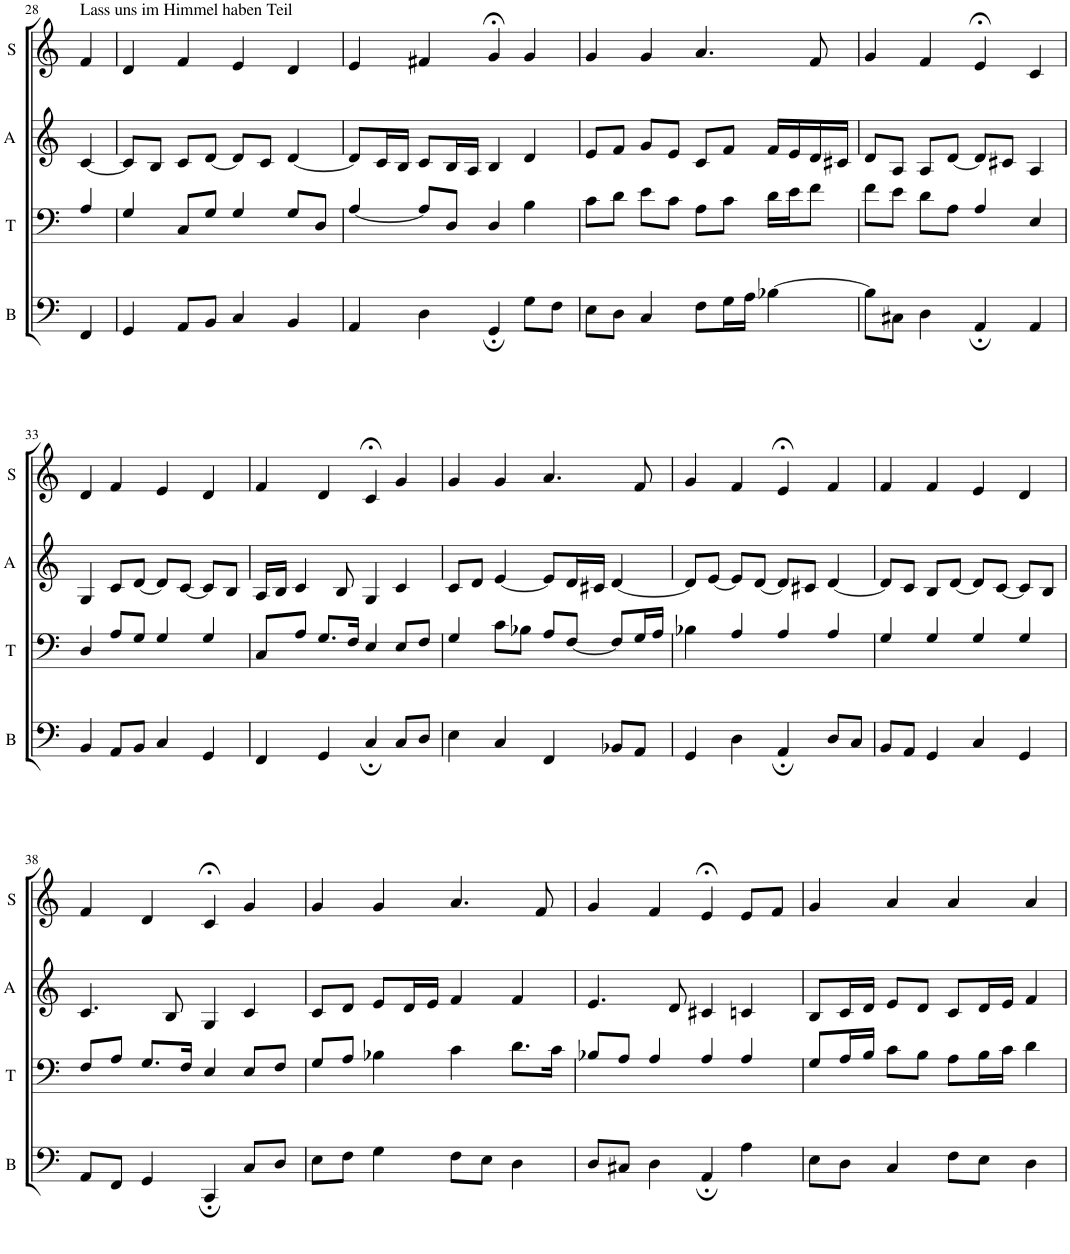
**kern	**kern	**kern	**kern
*part4	*part3	*part2	*part1
*staff4	*staff3	*staff2	*staff1
*I"B	*I"T	*I"A	*I"S
*I'B	*I'T	*I'A	*I'S
!!LO:PB:g=z
*clefF4	*clefF4	*clefG2	*clefG2
*k[]	*k[]	*k[]	*k[]
*M4/4	*M4/4	*M4/4	*M4/4
=28	=28	=28	=28
!	!	!	!LO:TX:a:t=Lass uns im Himmel haben Teil
4FF/	4A/	[4c/	4f/
=29	=29	=29	=29
4GG/	4G/	8c/L]	4d/
.	.	8B/J	.
8AA/L	8C/L	8c/L	4f/
8BB/J	8G/J	[8d/J	.
4C/	4G/	8d/L]	4e/
.	.	8c/J	.
4BB/	8G/L	[4d/	4d/
.	8D/J	.	.
=30	=30	=30	=30
4AA/	[4A/	8d/L]	4e/
.	.	16c/L	.
.	.	16B/JJ	.
4D\	8A/L]	8c/L	4f#X/
.	8D/J	16B/L	.
.	.	16A/JJ	.
4GG;/	4D/	4B/	4g;</
8G\L	4B\	4d/	4g/
8F\J	.	.	.
=31	=31	=31	=31
8E\L	8c\L	8e/L	4g/
8D\J	8d\J	8f/J	.
4C/	8e\L	8g/L	4g/
.	8c\J	8e/J	.
8F\L	8A\L	8c/L	4.a/
16G\L	8c\J	8f/J	.
16A\JJ	.	.	.
[4B-X\	16d\LL	16f/LL	.
.	16e\J	16e/	.
.	8f\J	16d/	8f/
.	.	16c#X/JJ	.
=32	=32	=32	=32
8B-\L]	8f\L	8d/L	4g/
8C#X\J	8e\J	8A/J	.
4D\	8d\L	8A/L	4f/
.	8A\J	[8d/J	.
4AA;/	4A/	8d/L]	4e;</
.	.	8c#X/J	.
4AA/	4E/	4A/	4c/
!!LO:LB:g=z
=33	=33	=33	=33
4BB/	4D/	4G/	4d/
8AA/L	8A/L	8c/L	4f/
8BB/J	8G/J	[8d/J	.
4C/	4G/	8d/L]	4e/
.	.	[8c/J	.
4GG/	4G/	8c/L]	4d/
.	.	8B/J	.
=34	=34	=34	=34
4FF/	8C/L	16A/LL	4f/
.	.	16B/JJ	.
.	8A/J	4c/	.
4GG/	8.G/L	.	4d/
.	.	8B/	.
.	16F/Jk	.	.
4C;/	4E/	4G/	4c;</
8C/L	8E/L	4c/	4g/
8D/J	8F/J	.	.
=35	=35	=35	=35
4E\	4G/	8c/L	4g/
.	.	8d/J	.
4C/	8c\L	[4e/	4g/
.	8B-X\J	.	.
4FF/	8A/L	8e/L]	4.a/
.	[8F/J	16d/L	.
.	.	16c#X/JJ	.
8BB-X/L	8F/L]	[4d/	.
8AA/J	16G/L	.	8f/
.	16A/JJ	.	.
=36	=36	=36	=36
4GG/	4B-X\	8d/L]	4g/
.	.	[8e/J	.
4D\	4A/	8e/L]	4f/
.	.	[8d/J	.
4AA;/	4A/	8d/L]	4e;</
.	.	8c#X/J	.
8D/L	4A/	[4d/	4f/
8C/J	.	.	.
=37	=37	=37	=37
8BB/L	4G/	8d/L]	4f/
8AA/J	.	8c/J	.
4GG/	4G/	8B/L	4f/
.	.	[8d/J	.
4C/	4G/	8d/L]	4e/
.	.	[8c/J	.
4GG/	4G/	8c/L]	4d/
.	.	8B/J	.
!!LO:LB:g=z
=38	=38	=38	=38
8AA/L	8F/L	4.c/	4f/
8FF/J	8A/J	.	.
4GG/	8.G/L	.	4d/
.	.	8B/	.
.	16F/Jk	.	.
4CC;/	4E/	4G/	4c;</
8C/L	8E/L	4c/	4g/
8D/J	8F/J	.	.
=39	=39	=39	=39
8E\L	8G/L	8c/L	4g/
8F\J	8A/J	8d/J	.
4G\	4B-X\	8e/L	4g/
.	.	16d/L	.
.	.	16e/JJ	.
8F\L	4c\	4f/	4.a/
8E\J	.	.	.
4D\	8.d\L	4f/	.
.	.	.	8f/
.	16c\Jk	.	.
=40	=40	=40	=40
8D/L	8B-X/L	4.e/	4g/
8C#X/J	8A/J	.	.
4D\	4A/	.	4f/
.	.	8d/	.
4AA;/	4A/	4c#X/	4e;</
4A\	4A/	4cn/	8e/L
.	.	.	8f/J
=41	=41	=41	=41
8E\L	8G/L	8B/L	4g/
8D\J	16A/L	16c/L	.
.	16B/JJ	16d/JJ	.
4C/	8c\L	8e/L	4a/
.	8B\J	8d/J	.
8F\L	8A\L	8c/L	4a/
8E\J	16B\L	16d/L	.
.	16c\JJ	16e/JJ	.
4D\	4d\	4f/	4a/
=	=	=	=
*-	*-	*-	*-
